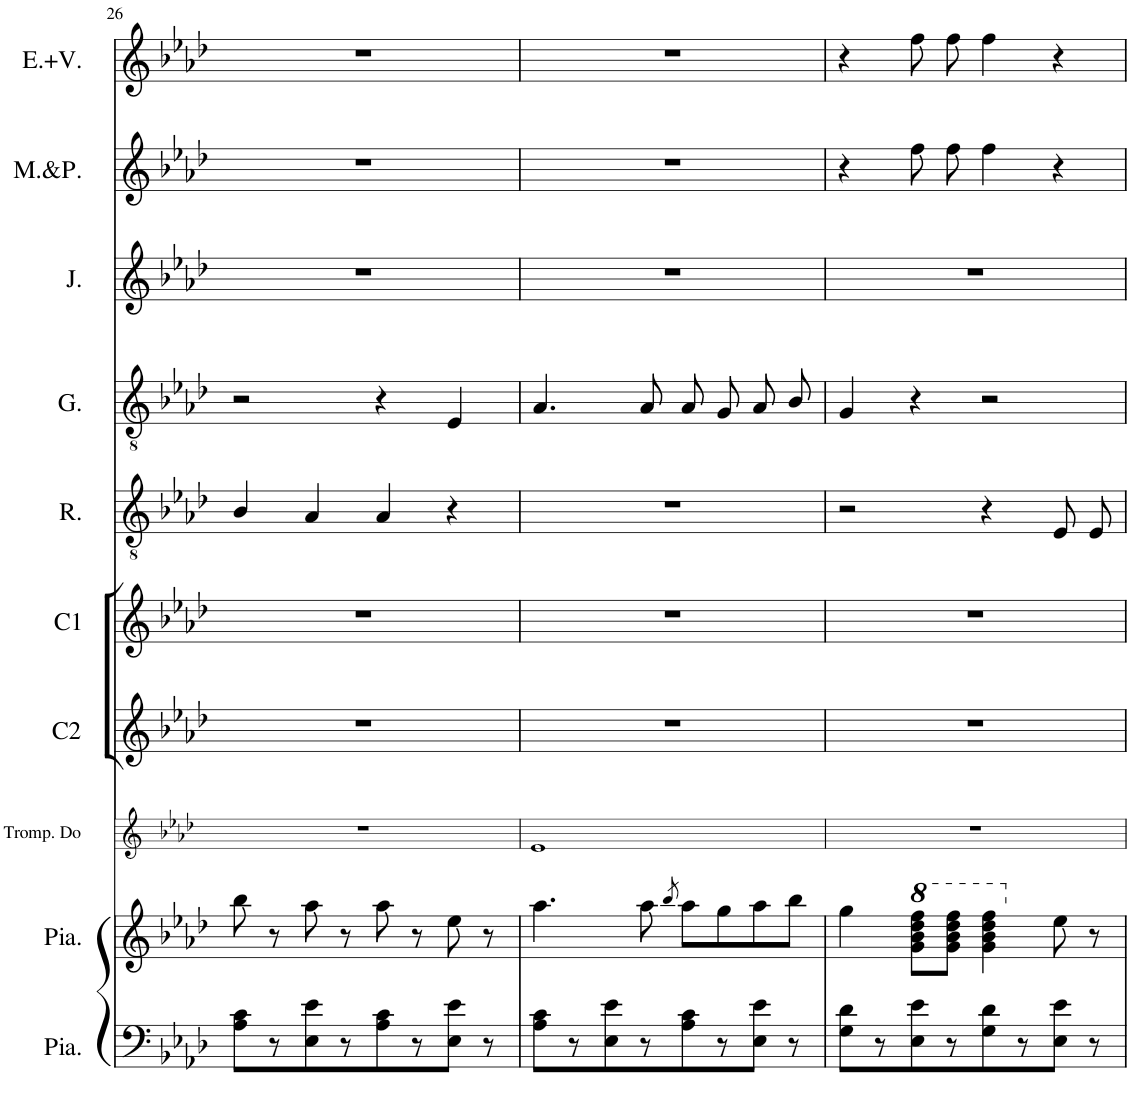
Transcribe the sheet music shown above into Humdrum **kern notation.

**kern	**kern	**kern	**kern	**kern	**kern	**kern	**kern	**kern	**kern
*part10	*part9	*part8	*part7	*part6	*part5	*part4	*part3	*part2	*part1
*staff10	*staff9	*staff8	*staff7	*staff6	*staff5	*staff4	*staff3	*staff2	*staff1
*I"Piano	*I"Piano	*I"Trompette en Do	*I"Choeur2	*I"Choeur1	*I"Raphaël	*I"Galuchet	*I"Jeanne	*I"Mariette, Pauline	*I"Emma, virginie
*I'Pia.	*I'Pia.	*I'Tromp. Do	*I'C2	*I'C1	*I'R.	*I'G.	*I'J.	*	*I'E.+V.
!!LO:PB:g=z
*clefF4	*clefG2	*clefG2	*clefG2	*clefG2	*clefGv2	*clefGv2	*clefG2	*clefG2	*clefG2
*	*	*Trd1c2	*Trd4c7	*	*Trd8c14	*Trd8c14	*	*Trd1c2	*
*k[b-e-a-d-]	*k[b-e-a-d-]	*k[b-e-a-d-]	*k[b-e-a-d-]	*k[b-e-a-d-]	*k[b-e-a-d-]	*k[b-e-a-d-]	*k[b-e-a-d-]	*k[b-e-a-d-]	*k[b-e-a-d-]
*M4/4	*M4/4	*M4/4	*M4/4	*M4/4	*M4/4	*M4/4	*M4/4	*M4/4	*M4/4
*met(c)	*met(c)	*met(c)	*met(c)	*met(c)	*met(c)	*met(c)	*met(c)	*met(c)	*met(c)
=26	=26	=26	=26	=26	=26	=26	=26	=26	=26
8A-\ 8c\L	8bb-\	1r	1r	1r	4B-/	2r	1r	1r	1r
8r	8r	.	.	.	.	.	.	.	.
8E-\ 8e-\	8aa-\	.	.	.	4A-/	.	.	.	.
8r	8r	.	.	.	.	.	.	.	.
8A-\ 8c\	8aa-\	.	.	.	4A-/	4r	.	.	.
8r	8r	.	.	.	.	.	.	.	.
8E-\ 8e-\J	8ee-\	.	.	.	4r	4E-/	.	.	.
8r	8r	.	.	.	.	.	.	.	.
=27	=27	=27	=27	=27	=27	=27	=27	=27	=27
8A-\ 8c\L	4.aa-\	1e-	1r	1r	1r	4.A-/	1r	1r	1r
8r	.	.	.	.	.	.	.	.	.
8E-\ 8e-\	.	.	.	.	.	.	.	.	.
8r	8aa-\	.	.	.	.	8A-/	.	.	.
.	8qbb-/	.	.	.	.	.	.	.	.
8A-\ 8c\	8aa-\L	.	.	.	.	8A-/L	.	.	.
8r	8gg\	.	.	.	.	8G/J	.	.	.
8E-\ 8e-\J	8aa-\	.	.	.	.	8A-/L	.	.	.
8r	8bb-\J	.	.	.	.	8B-/J	.	.	.
=28	=28	=28	=28	=28	=28	=28	=28	=28	=28
8G\ 8d-\L	4gg\	1r	1r	1r	2r	4G/	1r	4r	4r
8r	.	.	.	.	.	.	.	.	.
*	*8va	*	*	*	*	*	*	*	*
8E-\ 8e-\	8gg\ 8bb-\ 8ddd-\ 8fff\L	.	.	.	.	4r	.	8ff\L	8ff\L
8r	8gg\ 8bb-\ 8ddd-\ 8fff\J	.	.	.	.	.	.	8ff\J	8ff\J
8G\ 8d-\	4gg\ 4bb-\ 4ddd-\ 4fff\	.	.	.	4r	2r	.	4ff\	4ff\
8r	.	.	.	.	.	.	.	.	.
*	*X8va	*	*	*	*	*	*	*	*
8E-\ 8e-\J	8ee-\	.	.	.	8E-/L	.	.	4r	4r
8r	8r	.	.	.	8E-/J	.	.	.	.
=	=	=	=	=	=	=	=	=	=
*-	*-	*-	*-	*-	*-	*-	*-	*-	*-
